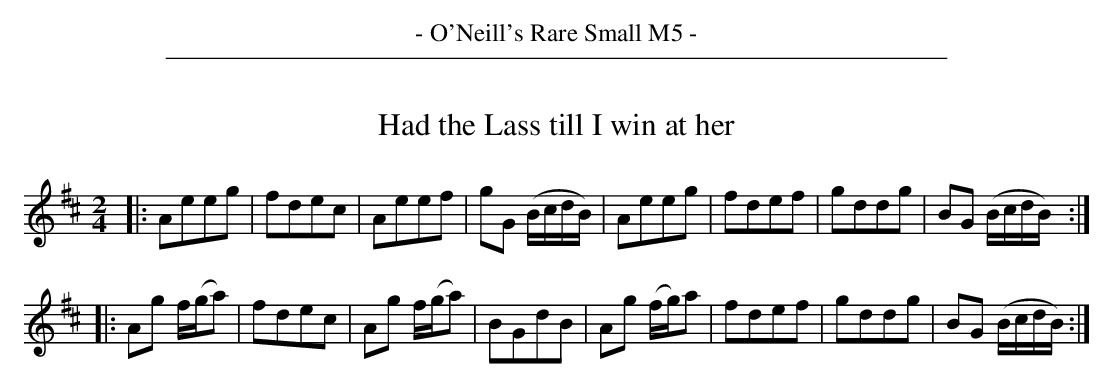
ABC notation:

X:1
T: Had the Lass till I win at her
M: 2/4
L: 1/8
K: Amix
|:\
Aeeg | fdec | Aeef | gG (B/c/d/B/) |\
Aeeg | fdef | gddg | BG (B/c/d/B/) :|
|:\
Ag f/(g/a) | fdec | Ag f/(g/a) | BGdB |\
Ag (f/g/)a | fdef | gddg | BG (B/c/d/B/) :|
